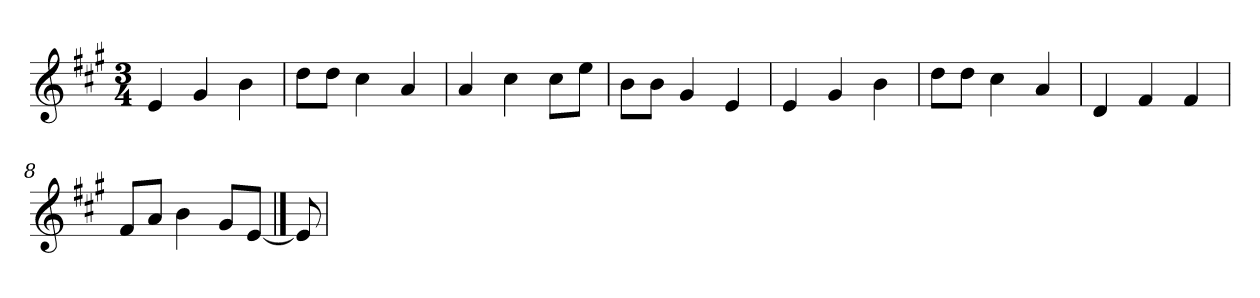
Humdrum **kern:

**kern
*part1
*staff1
*clefG2
*k[f#c#g#]
*A:
*M3/4
=
4e
4g#
4b
=2
8dd\L
8dd\J
4cc#
4a
=3
4a
4cc#
8cc#\L
8ee\J
=4
8b\L
8b\J
4g#
4e
=5y
4e
4g#
4b
=6
8dd\L
8dd\J
4cc#
4a
=7
4d
4f#
4f#
=8
8f#/L
8a/J
4b
8g#/L
[8e/J
==9
8e]
=
*-
